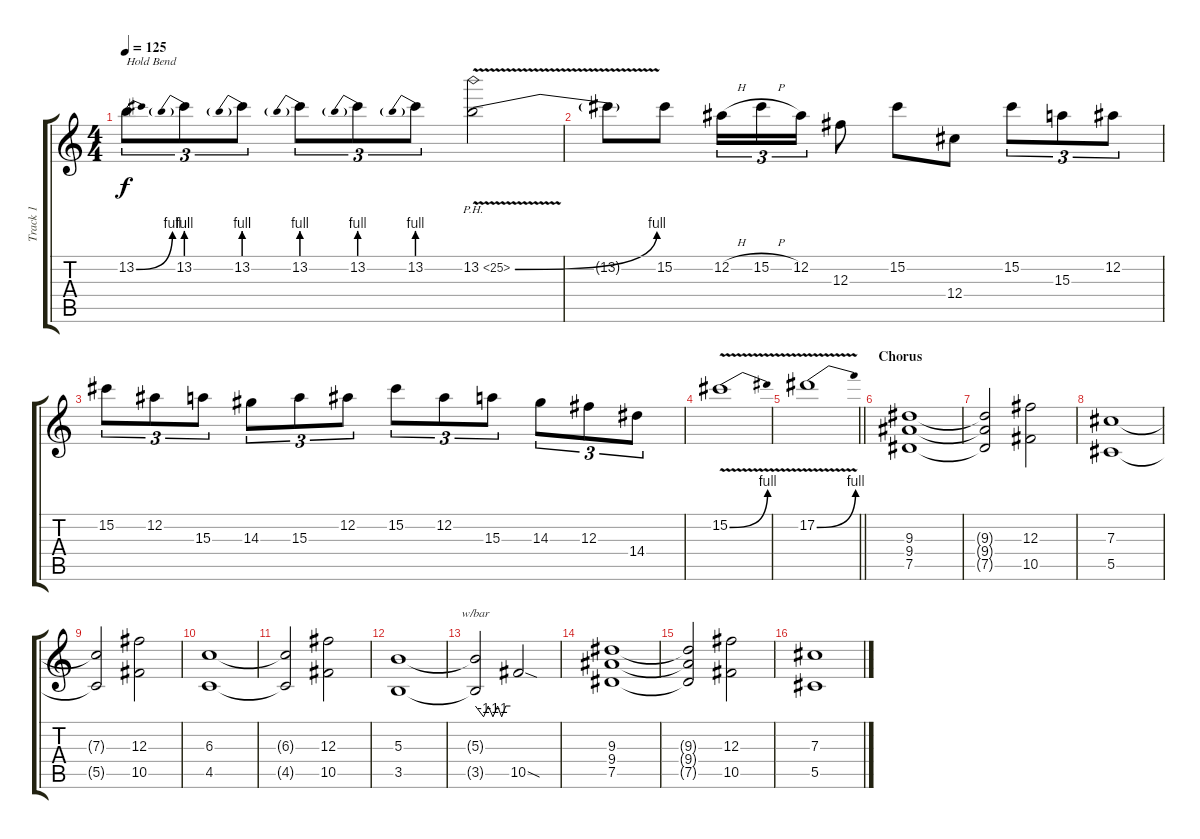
\track ("Track 1" "Track 1") {instrument distortionguitar}
\staff {score tabs}
\tuning (Eb4 Bb3 Gb3 Db3 Ab2 Eb2) {hide}
\ts (4 4)
\tempo 125
\clef g2
\ks c
13.2{be (bend 0 0 60 4)}.8{tu (3 2) txt "Hold Bend" dy f} 13.2{be (prebend 0 4 60 4)}.8{tu (3 2)} 13.2{be (prebend 0 4 60 4)}.8{tu (3 2)} 13.2{be (prebend 0 4 60 4)}.8{tu (3 2)} 13.2{be (prebend 0 4 60 4)}.8{tu (3 2)} 13.2{be (prebend 0 4 60 4)}.8{tu (3 2)} 13.2{be (bend 0 0 60 4) ph 12 v}.2 |
13.2{t}.8 15.2.8 12.2{h}.16{tu (3 2)} 15.2{h}.16{tu (3 2)} 12.2.16{tu (3 2)} 12.3.8 15.2.8 12.4.8 15.2.8{tu (3 2)} 15.3.8{tu (3 2)} 12.2.8{tu (3 2)} |
15.2.8{tu (3 2)} 12.2.8{tu (3 2)} 15.3.8{tu (3 2)} 14.3.8{tu (3 2)} 15.3.8{tu (3 2)} 12.2.8{tu (3 2)} 15.2.8{tu (3 2)} 12.2.8{tu (3 2)} 15.3.8{tu (3 2)} 14.3.8{tu (3 2)} 12.3.8{tu (3 2)} 14.4.8{tu (3 2)} |
15.2{be (bend 0 0 60 4) v}.1 |
\barLineRight lightlight
17.2{be (bend 0 0 60 4) v}.1 |
\section ("" "Chorus")
(9.3 9.4 7.5).1 |
(9.3{t} 9.4{t} 7.5{t}).2 (12.3 10.5).2 |
(7.3 5.5).1 |
(7.3{t} 5.5{t}).2 (12.3 10.5).2 |
(6.3 4.5).1 |
(6.3{t} 4.5{t}).2 (12.3 10.5).2 |
(5.3 3.5).1 |
(5.3{t} 3.5{t}).2{tbe (custom default 0 0 14 -4 22 0 30 -4 38 0 45 -4 52 0 60 0)} 10.5{sod}.2 |
(9.3 9.4 7.5).1 |
(9.3{t} 9.4{t} 7.5{t}).2 (12.3 10.5).2 |
(7.3 5.5).1
